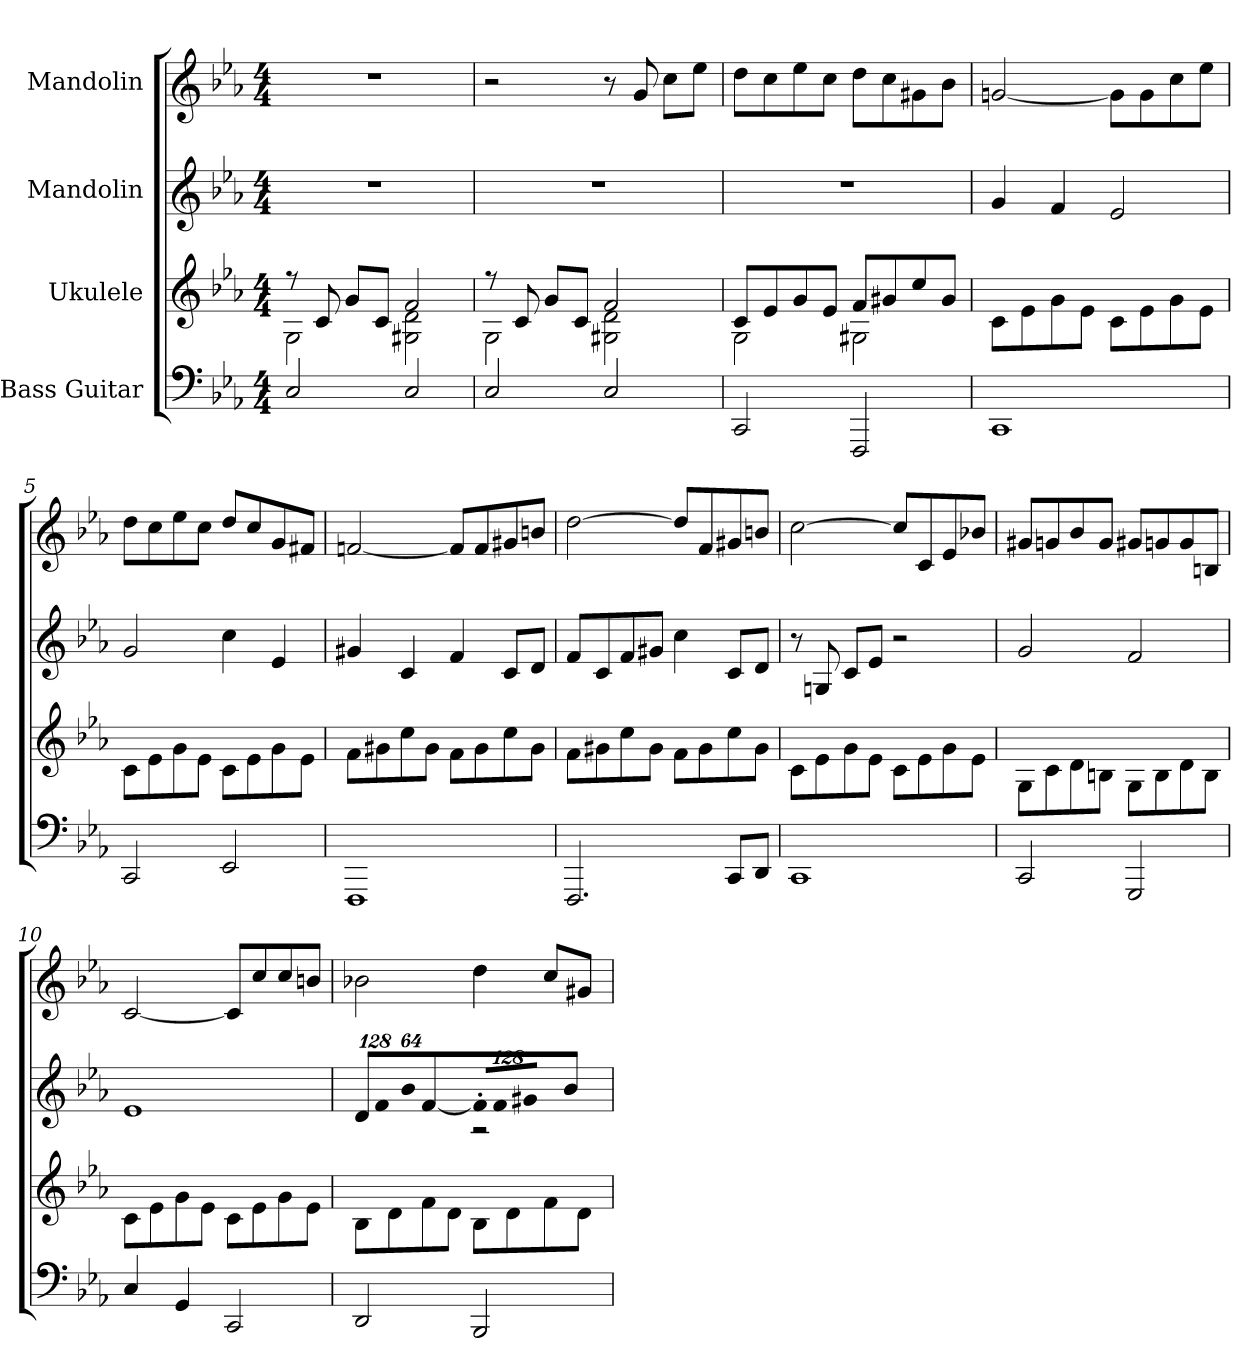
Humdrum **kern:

**kern	**kern	**kern	**kern
*part4	*part3	*part2	*part1
*staff4	*staff3	*staff2	*staff1
*I"Bass Guitar	*I"Ukulele	*I"Mandolin	*I"Mandolin
!!LO:PB:g=z
*stria4	*stria4	*	*
*	*	*clefG2	*clefG2
*k[b-e-a-]	*k[b-e-a-]	*k[b-e-a-]	*k[b-e-a-]
*c:	*c:	*c:	*c:
*M4/4	*M4/4	*M4/4	*M4/4
*MM80	*MM80	*MM80	*MM80
=1	=1	=1	=1
*	*^	*	*
2Ci/	8r	2Gj\	1r	1r
.	8cj/	.	.	.
.	8gj/L	.	.	.
.	8cj/J	.	.	.
2Ci/	2fj/	2G#j\ 2dj	.	.
=2	=2	=2	=2	=2
2Ci/	8r	2Gj\	1r	2r
.	8cj/	.	.	.
.	8gj/L	.	.	.
.	8cj/J	.	.	.
2Ci/	2fj/	2G#j\ 2dj	.	8r
.	.	.	.	8gZ/
.	.	.	.	8ccZ\L
.	.	.	.	8ee-Z\J
=3	=3	=3	=3	=3
2CCi/	8cj/L	2Gj\	1r	8ddZ\L
.	8e-j/	.	.	8ccZ\
.	8gj/	.	.	8ee-Z\
.	8e-j/J	.	.	8ccZ\J
2FFFi/	8fj/L	2G#j\	.	8ddZ\L
.	8g#j/	.	.	8ccZ\
.	8ccj/	.	.	8g#XZ\
.	8g#j/J	.	.	8b-Z\J
*	*v	*v	*	*
!!LO:LB:g=z
=4	=4	=4	=4
1CCi	8cj\L	4gV/	[2gnZ/
.	8e-j\	.	.
.	8gj\	4fV/	.
.	8e-j\J	.	.
.	8cj\L	2e-V/	8gZ\L]
.	8e-j\	.	8gZ\
.	8gj\	.	8ccZ\
.	8e-j\J	.	8ee-Z\J
=5	=5	=5	=5
2CCi/	8cj\L	2gV/	8ddZ\L
.	8e-j\	.	8ccZ\
.	8gj\	.	8ee-Z\
.	8e-j\J	.	8ccZ\J
2EE-i/	8cj\L	4ccV\	8ddZ/L
.	8e-j\	.	8ccZ/
.	8gj\	4e-V/	8gZ/
.	8e-j\J	.	8f#XZ/J
=6	=6	=6	=6
1FFFi	8fj\L	4g#XV/	[2fnZ/
.	8g#j\	.	.
.	8ccj\	4cV/	.
.	8g#j\J	.	.
.	8fj\L	4fV/	8fZ/L]
.	8g#j\	.	8fZ/
.	8ccj\	8cV/L	8g#XZ/
.	8g#j\J	8dV/J	8bnZ/J
=7	=7	=7	=7
2.FFFi/	8fj\L	8fV/L	[2ddZ\
.	8g#j\	8cV/	.
.	8ccj\	8fV/	.
.	8g#j\J	8g#XV/J	.
.	8fj\L	4ccV\	8ddZ/L]
.	8g#j\	.	8fZ/
8CCi/L	8ccj\	8cV/L	8g#XZ/
8DDi/J	8g#j\J	8dV/J	8bnZ/J
!!LO:LB:g=z
=8	=8	=8	=8
1CCi	8cj\L	8r	[2ccZ\
.	8e-j\	8GnV/	.
.	8gj\	8cV/L	.
.	8e-j\J	8e-V/J	.
.	8cj\L	2r	8ccZ/L]
.	8e-j\	.	8cZ/
.	8gj\	.	8e-Z/
.	8e-j\J	.	8b-XZ/J
=9	=9	=9	=9
2CCi/	8Gj\L	2gV/	8g#XZ/L
.	8cj\	.	8gnZ/
.	8dj\	.	8b-Z/
.	8Bj\J	.	8gZ/J
2GGGi/	8Gj\L	2fV/	8g#XZ/L
.	8Bj\	.	8gnZ/
.	8dj\	.	8gZ/
.	8Bj\J	.	8BnZ/J
=10	=10	=10	=10
4Ci/	8cj\L	1e-V	[2cZ/
.	8e-j\	.	.
4GGi/	8gj\	.	.
.	8e-j\J	.	.
2CCi/	8cj\L	.	8cZ/L]
.	8e-j\	.	8ccZ/
.	8gj\	.	8ccZ/
.	8e-j\J	.	8bnZ/J
=11	=11	=11	=11
*	*	*Xbrackettup	*
!	!	!LO:N:vis=8	!
*	*	*^	*
2DDi/	8B-j\L	1024%85dV/L	2ryy	2b-XZ\
!	!	!LO:N:vis=8	!	!
.	.	1024%85fV/	.	.
.	8dj\	.	.	.
!	!	!LO:N:vis=8	!	!
.	.	512%43b-V/J	.	.
.	8fj\	[4fV/	.	.
.	8dj\J	.	.	.
!	!	!LO:N:vis=8	!	!
2BBB-i/	8B-j\L	1024%85f'V/L]	2r	4ddZ\
!	!	!LO:N:vis=8	!	!
.	.	1024%85fV/	.	.
.	8dj\	.	.	.
!	!	!LO:N:vis=8	!	!
.	.	512%43g#XV/J	.	.
.	8fj\	4b-V/	.	8ccZ/L
.	8dj\J	.	.	8g#XZ/J
*	*	*v	*v	*
=	=	=	=
*-	*-	*-	*-
